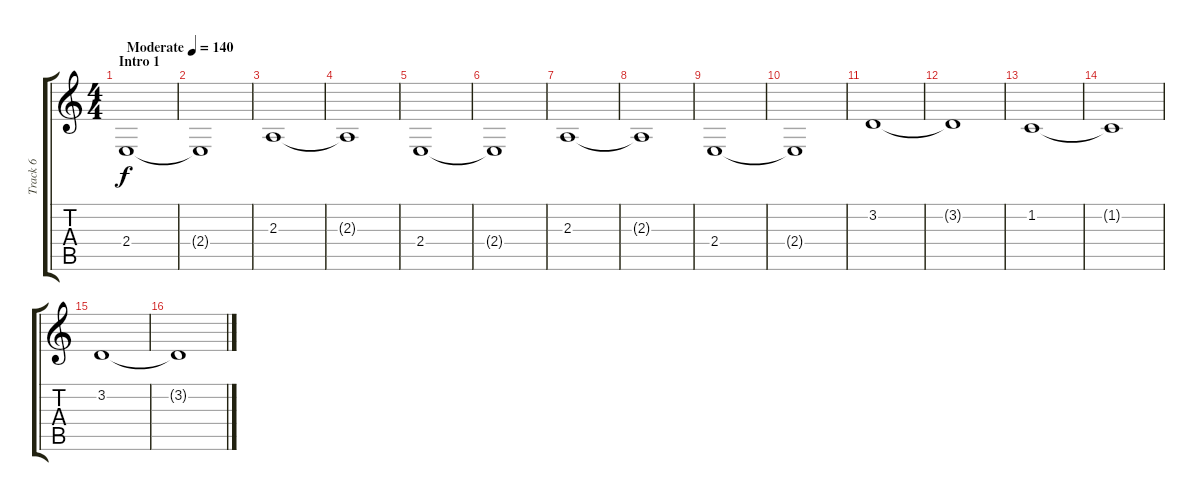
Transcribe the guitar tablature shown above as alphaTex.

\track ("Track 6" "Track 6") {instrument synthstrings1}
\staff {score tabs}
\tuning (E4 B3 G3 D3 A2 E2) {hide}
\ts (4 4)
\section ("" "Intro 1")
\tempo (140 "Moderate")
\clef g2
\ks c
2.4.1{dy f instrument synthstrings1} |
2.4{t}.1 |
2.3.1 |
2.3{t}.1 |
2.4.1 |
2.4{t}.1 |
2.3.1 |
2.3{t}.1 |
2.4.1 |
2.4{t}.1 |
3.2.1 |
3.2{t}.1 |
1.2.1 |
1.2{t}.1 |
3.2.1 |
3.2{t}.1
